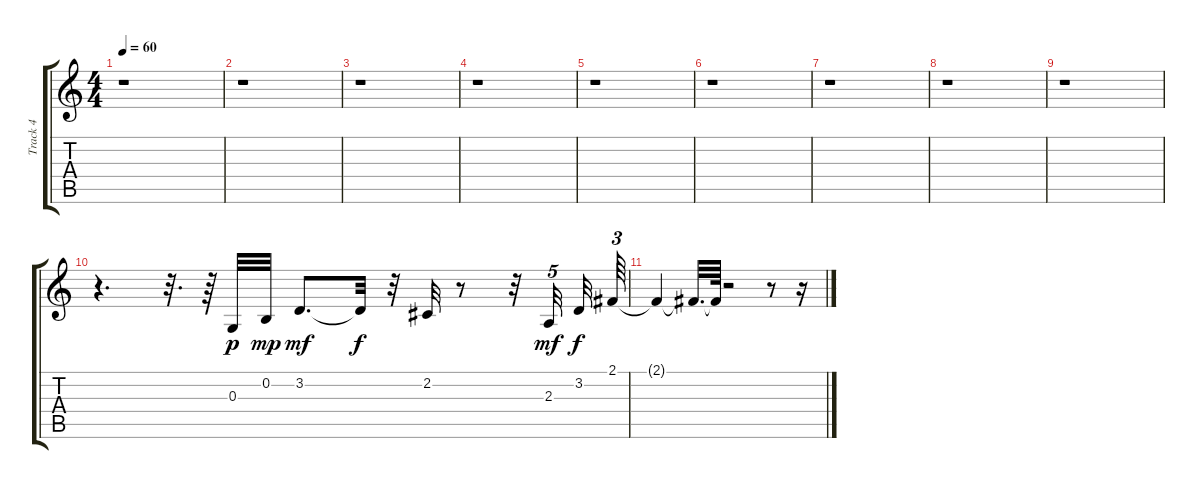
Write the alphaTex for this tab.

\track ("Track 4" "Track 4") {instrument acousticgrandpiano}
\staff {score tabs}
\tuning (E4 B3 G3 D3 A2 E2) {hide}
\ts (4 4)
\tempo 60
\clef g2
\ks c
r.1{dy f} |
r.1 |
r.1 |
r.1 |
r.1 |
r.1 |
r.1 |
r.1 |
r.1 |
r.4{d} r.32{d} r.64 0.3.32{dy p instrument acousticgrandpiano} 0.2.32{dy mp} 3.2.8{d dy mf} 3.2{t}.32{dy f} r.32 2.2.32 r.8 r.32 2.3.32{tu (5 4) dy mf beam splitsecondary} 3.2.32{dy f} 2.1.64{tu (3 2)} |
2.1{t}.4 2.1{t}.32{d} 2.1{t}.64 r.2 r.8 r.16
